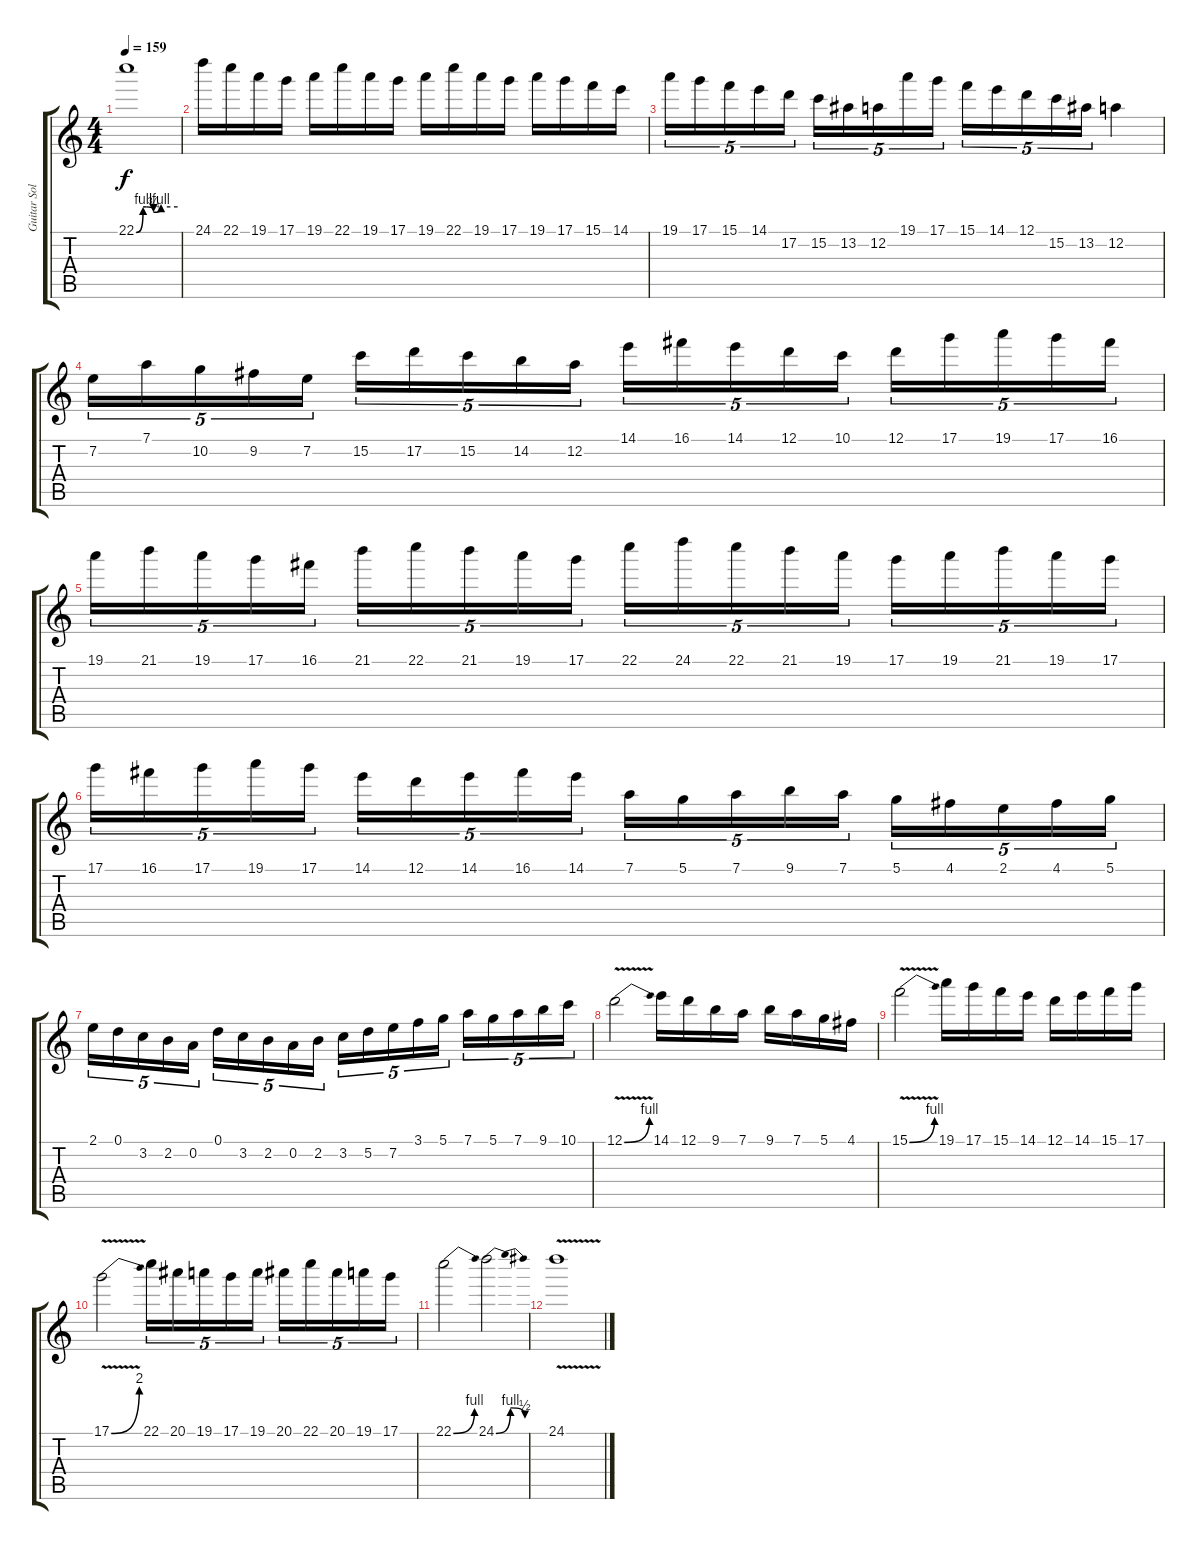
\track ("Guitar Solo" "Guitar Sol") {instrument overdrivenguitar}
\staff {score tabs}
\tuning (D4 A3 F3 C3 G2 C2) {hide}
\ts (4 4)
\tempo 159
\clef g2
\ks c
22.1{be (custom 0 0 10 4 15 4 25 3 36 4 60 4)}.1{dy f} |
24.1.16 22.1.16 19.1.16 17.1.16 19.1.16 22.1.16 19.1.16 17.1.16 19.1.16 22.1.16 19.1.16 17.1.16 19.1.16 17.1.16 15.1.16 14.1.16 |
19.1.16{tu (5 4)} 17.1.16{tu (5 4)} 15.1.16{tu (5 4)} 14.1.16{tu (5 4)} 17.2.16{tu (5 4)} 15.2.16{tu (5 4)} 13.2.16{tu (5 4)} 12.2.16{tu (5 4)} 19.1.16{tu (5 4)} 17.1.16{tu (5 4)} 15.1.16{tu (5 4)} 14.1.16{tu (5 4)} 12.1.16{tu (5 4)} 15.2.16{tu (5 4)} 13.2.16{tu (5 4)} 12.2.4 |
7.2.16{tu (5 4)} 7.1.16{tu (5 4)} 10.2.16{tu (5 4)} 9.2.16{tu (5 4)} 7.2.16{tu (5 4)} 15.2.16{tu (5 4)} 17.2.16{tu (5 4)} 15.2.16{tu (5 4)} 14.2.16{tu (5 4)} 12.2.16{tu (5 4)} 14.1.16{tu (5 4)} 16.1.16{tu (5 4)} 14.1.16{tu (5 4)} 12.1.16{tu (5 4)} 10.1.16{tu (5 4)} 12.1.16{tu (5 4)} 17.1.16{tu (5 4)} 19.1.16{tu (5 4)} 17.1.16{tu (5 4)} 16.1.16{tu (5 4)} |
19.1.16{tu (5 4)} 21.1.16{tu (5 4)} 19.1.16{tu (5 4)} 17.1.16{tu (5 4)} 16.1.16{tu (5 4)} 21.1.16{tu (5 4)} 22.1.16{tu (5 4)} 21.1.16{tu (5 4)} 19.1.16{tu (5 4)} 17.1.16{tu (5 4)} 22.1.16{tu (5 4)} 24.1.16{tu (5 4)} 22.1.16{tu (5 4)} 21.1.16{tu (5 4)} 19.1.16{tu (5 4)} 17.1.16{tu (5 4)} 19.1.16{tu (5 4)} 21.1.16{tu (5 4)} 19.1.16{tu (5 4)} 17.1.16{tu (5 4)} |
17.1.16{tu (5 4)} 16.1.16{tu (5 4)} 17.1.16{tu (5 4)} 19.1.16{tu (5 4)} 17.1.16{tu (5 4)} 14.1.16{tu (5 4)} 12.1.16{tu (5 4)} 14.1.16{tu (5 4)} 16.1.16{tu (5 4)} 14.1.16{tu (5 4)} 7.1.16{tu (5 4)} 5.1.16{tu (5 4)} 7.1.16{tu (5 4)} 9.1.16{tu (5 4)} 7.1.16{tu (5 4)} 5.1.16{tu (5 4)} 4.1.16{tu (5 4)} 2.1.16{tu (5 4)} 4.1.16{tu (5 4)} 5.1.16{tu (5 4)} |
2.1.16{tu (5 4)} 0.1.16{tu (5 4)} 3.2.16{tu (5 4)} 2.2.16{tu (5 4)} 0.2.16{tu (5 4)} 0.1.16{tu (5 4)} 3.2.16{tu (5 4)} 2.2.16{tu (5 4)} 0.2.16{tu (5 4)} 2.2.16{tu (5 4)} 3.2.16{tu (5 4)} 5.2.16{tu (5 4)} 7.2.16{tu (5 4)} 3.1.16{tu (5 4)} 5.1.16{tu (5 4)} 7.1.16{tu (5 4)} 5.1.16{tu (5 4)} 7.1.16{tu (5 4)} 9.1.16{tu (5 4)} 10.1.16{tu (5 4)} |
12.1{be (bend 0 0 60 4) v}.2 14.1.16 12.1.16 9.1.16 7.1.16 9.1.16 7.1.16 5.1.16 4.1.16 |
15.1{be (bend 0 0 60 4) v}.2 19.1.16 17.1.16 15.1.16 14.1.16 12.1.16 14.1.16 15.1.16 17.1.16 |
17.1{be (bend 0 0 60 8) v}.2 22.1.16{tu (5 4)} 20.1.16{tu (5 4)} 19.1.16{tu (5 4)} 17.1.16{tu (5 4)} 19.1.16{tu (5 4)} 20.1.16{tu (5 4)} 22.1.16{tu (5 4)} 20.1.16{tu (5 4)} 19.1.16{tu (5 4)} 17.1.16{tu (5 4)} |
22.1{be (bend 0 0 60 4)}.2 24.1{be (bendrelease 0 0 30 4 45 4 60 2)}.2 |
24.1{v}.1
